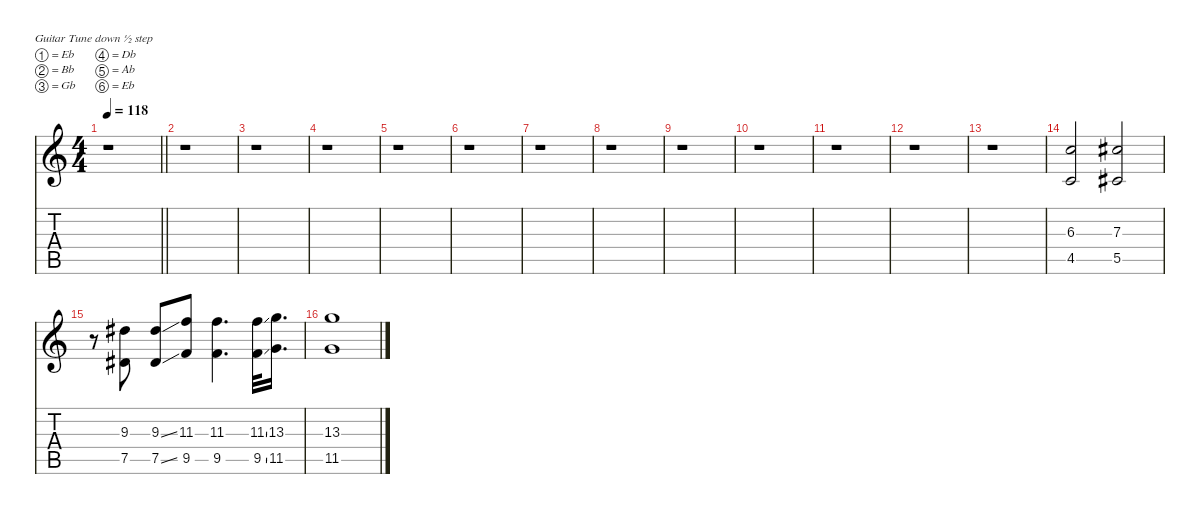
\defaultSystemsLayout 4
\hideDynamics
\bracketExtendMode nobrackets
\singleTrackTrackNamePolicy hidden
\multiTrackTrackNamePolicy hidden
\otherSystemsTrackNameOrientation horizontal
\track ("Guit 2" "dist.guit.") {instrument distortionguitar}
\staff {score tabs}
\tuning (Eb4 Bb3 Gb3 Db3 Ab2 Eb2)
\ts (4 4)
\tempo 118
\clef g2
\barLineRight lightlight
\ks c
r.1{dy f beam Down} |
r.1{beam Down} |
r.1{beam Down} |
r.1{beam Down} |
r.1{beam Down} |
r.1{beam Down} |
r.1{beam Down} |
r.1{beam Down} |
r.1{beam Down} |
r.1{beam Down} |
r.1{beam Down} |
r.1{beam Down} |
r.1{beam Down} |
(6.3 4.5).2{beam Up} (7.3{acc #} 5.5{acc #}).2{beam Up} |
r.8{beam Down} (9.3{acc #} 7.5{acc #}).8{beam Up} (9.3{ss acc #} 7.5{ss acc #}).8{beam Up} (11.3 9.5).8{beam Up} (11.3 9.5).4{d beam Down} (11.3{ss} 9.5{ss}).32{beam Down} (13.3 11.5).16{d beam Down} |
(13.3 11.5).1{beam Down}
